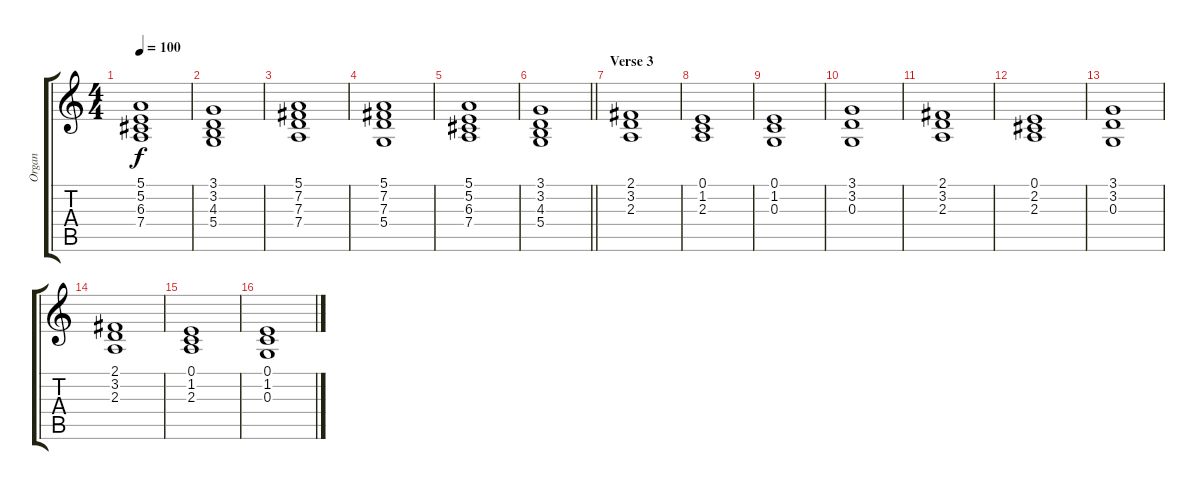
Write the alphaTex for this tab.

\track ("Organ" "Organ") {instrument percussiveorgan}
\staff {score tabs}
\tuning (E4 B3 G3 D3 A2 E2) {hide}
\ts (4 4)
\tempo 100
\clef g2
\ks c
(5.1 5.2 6.3 7.4).1{dy f} |
(3.1 3.2 4.3 5.4).1 |
(5.1 7.2 7.3 7.4).1 |
(5.1 7.2 7.3 5.4).1 |
(5.1 5.2 6.3 7.4).1 |
\barLineRight lightlight
(3.1 3.2 4.3 5.4).1 |
\section ("" "Verse 3")
(2.1 3.2 2.3).1 |
(0.1 1.2 2.3).1 |
(0.1 1.2 0.3).1 |
(3.1 3.2 0.3).1 |
(2.1 3.2 2.3).1 |
(0.1 2.2 2.3).1 |
(3.1 3.2 0.3).1 |
(2.1 3.2 2.3).1 |
(0.1 1.2 2.3).1 |
(0.1 1.2 0.3).1
